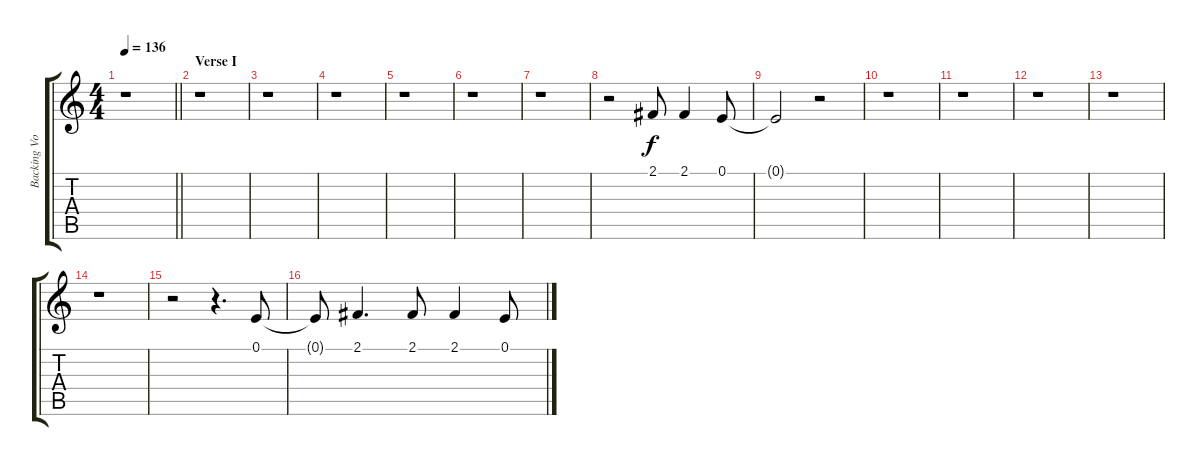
\track ("Backing Vocals" "Backing Vo") {instrument altosax}
\staff {score tabs}
\tuning (E4 B3 G3 D3 A2 E2) {hide}
\ts (4 4)
\tempo 136
\clef g2
\barLineRight lightlight
\ks c
r.1{dy f} |
\section ("" "Verse I")
r.1 |
r.1 |
r.1 |
r.1 |
r.1 |
r.1 |
r.2 2.1.8 2.1.4 0.1.8 |
0.1{t}.2 r.2 |
r.1 |
r.1 |
r.1 |
r.1 |
r.1 |
r.2 r.4{d} 0.1.8 |
0.1{t}.8 2.1.4{d} 2.1.8 2.1.4 0.1.8
